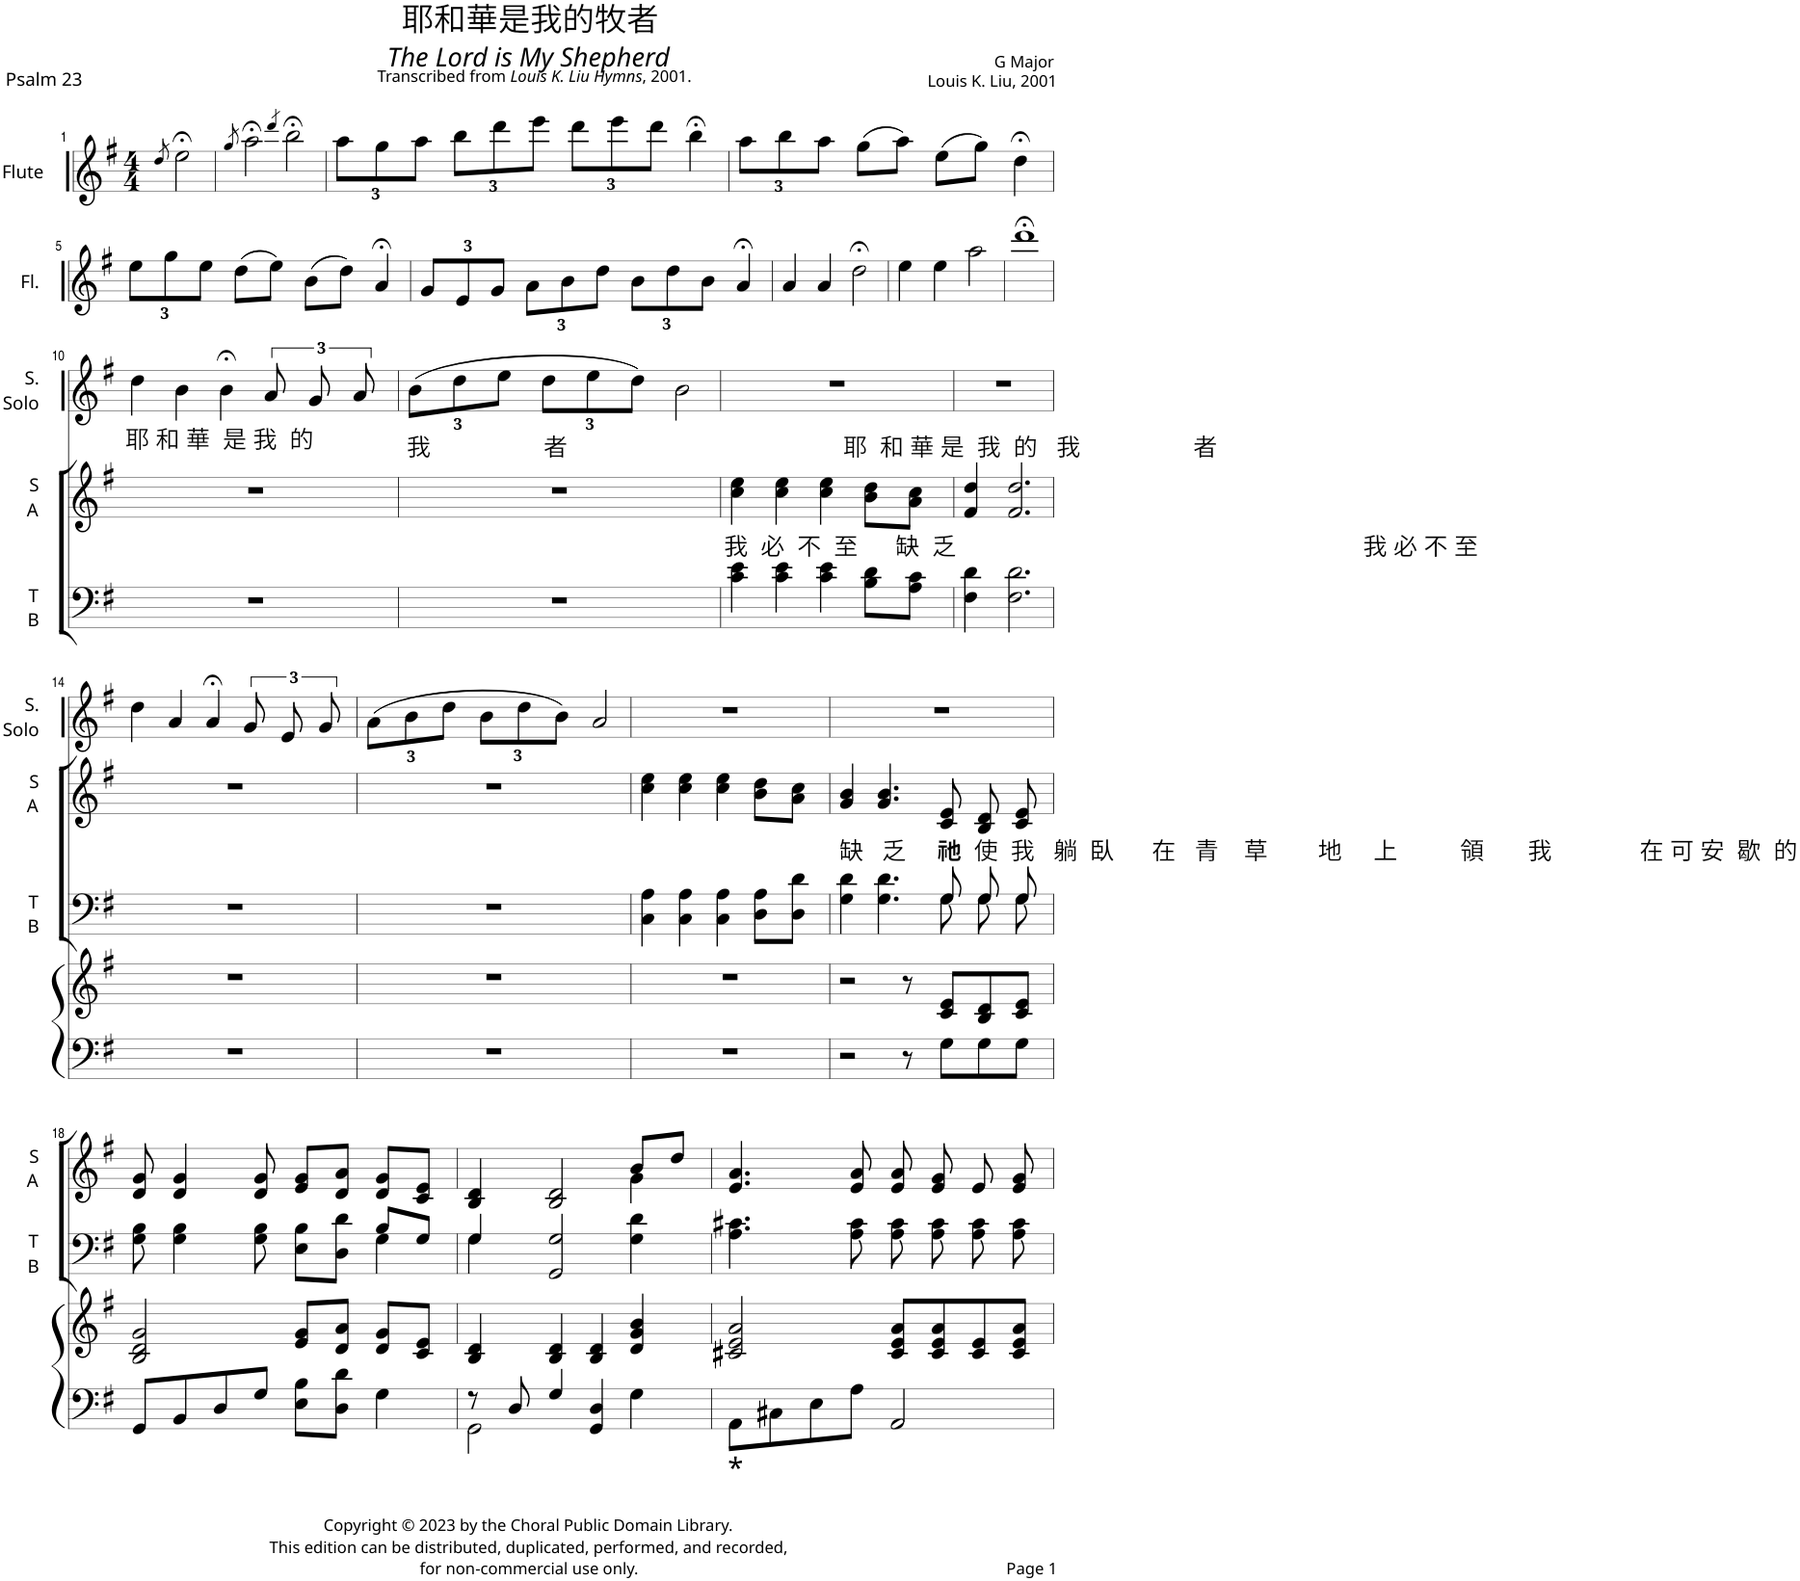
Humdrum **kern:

**kern	**kern	**kern	**kern	**kern	**kern
*part5	*part5	*part4	*part3	*part2	*part1
*staff6	*staff5	*staff4	*staff3	*staff2	*staff1
*I"Piano	*	*I"T B	*I"S A	*I"Soprano Solo	*I"Flute
*I'Pno	*	*I'T B	*I'S A	*I'S. Solo	*I'Fl.
*stria5	*stria5	*stria5	*stria5	*stria5	*
*clefF4	*clefG2	*clefF4	*clefG2	*clefG2	*clefG2
*k[f#]	*k[f#]	*k[f#]	*k[f#]	*k[f#]	*k[f#]
*M4/4	*M4/4	*M4/4	*M4/4	*M4/4	*M4/4
=1	=1	=1	=1	=1	=1
.	.	.	.	.	8qdd/
2r	1r	2r	2r	2r	2ee;<\
2ryy	.	2ryy	2ryy	2ryy	2ryy
=2	=2	=2	=2	=2	=2
.	.	.	.	.	8qgg/
1r	1r	1r	1r	1r	2aa;<\
.	.	.	.	.	4qddd/
.	.	.	.	.	2bb;<\
=3	=3	=3	=3	=3	=3
*	*	*	*	*	*Xbrackettup
1r	1r	1r	1r	1r	12aa\L
.	.	.	.	.	12gg\
.	.	.	.	.	12aa\J
.	.	.	.	.	12bb\L
.	.	.	.	.	12ddd\
.	.	.	.	.	12eee\J
.	.	.	.	.	12ddd\L
.	.	.	.	.	12eee\
.	.	.	.	.	12ddd\J
.	.	.	.	.	4bb;<\
=4	=4	=4	=4	=4	=4
1r	1r	1r	1r	1r	12aa\L
.	.	.	.	.	12bb\
.	.	.	.	.	12aa\J
.	.	.	.	.	(8gg\L
.	.	.	.	.	8aa\J)
.	.	.	.	.	(8ee\L
.	.	.	.	.	8gg\J)
.	.	.	.	.	4dd;<\
!!LO:LB:g=z
=5	=5	=5	=5	=5	=5
1r	1r	1r	1r	1r	12ee\L
.	.	.	.	.	12gg\
.	.	.	.	.	12ee\J
.	.	.	.	.	(8dd\L
.	.	.	.	.	8ee\J)
.	.	.	.	.	(8b\L
.	.	.	.	.	8dd\J)
.	.	.	.	.	4a;</
=6	=6	=6	=6	=6	=6
1r	1r	1r	1r	1r	12g/L
.	.	.	.	.	12e/
.	.	.	.	.	12g/J
.	.	.	.	.	12a\L
.	.	.	.	.	12b\
.	.	.	.	.	12dd\J
.	.	.	.	.	12b\L
.	.	.	.	.	12dd\
.	.	.	.	.	12b\J
.	.	.	.	.	4a;</
=7	=7	=7	=7	=7	=7
1r	1r	1r	1r	1r	4a/
.	.	.	.	.	4a/
.	.	.	.	.	2dd;<\
=8	=8	=8	=8	=8	=8
1r	1r	1r	1r	1r	4ee\
.	.	.	.	.	4ee\
.	.	.	.	.	2aa\
=9	=9	=9	=9	=9	=9
1r	1r	1r	1r	1r	1ddd;<
!!LO:LB:g=z
=10	=10	=10	=10	=10	=10
!	!	!	!	!LO:TX:b:t=耶 和 華  是 我  的	!
1r	1r	1r	1r	4dd\	1r
.	.	.	.	4b\	.
.	.	.	.	4b;<\	.
.	.	.	.	12a/	.
.	.	.	.	12g/	.
.	.	.	.	12a/	.
=11	=11	=11	=11	=11	=11
*	*	*	*	*Xbrackettup	*
!	!	!	!	!LO:TX:b:t=我                  者                                            耶  和 華 是  我  的   我                  者	!
1r	1r	1r	1r	(12b\L	1r
.	.	.	.	12dd\	.
.	.	.	.	12ee\J	.
.	.	.	.	12dd\L	.
.	.	.	.	12ee\	.
.	.	.	.	12dd\J)	.
.	.	.	.	2b\	.
=12	=12	=12	=12	=12	=12
!	!	!	!LO:TX:b:t=我  必  不  至      缺  乏                                                                 我 必 不 至	!	!
1r	1r	4c\ 4e\	4cc\ 4ee\	1r	1r
.	.	4c\ 4e\	4cc\ 4ee\	.	.
.	.	4c\ 4e\	4cc\ 4ee\	.	.
.	.	8B\ 8d\L	8b\ 8dd\L	.	.
.	.	8A\ 8c\J	8a\ 8cc\J	.	.
=13	=13	=13	=13	=13	=13
1r	1r	4F#\ 4d\	4f#/ 4dd/	1r	1r
.	.	2.F#\ 2.d\	2.f#/ 2.dd/	.	.
!!LO:LB:g=z
=14	=14	=14	=14	=14	=14
1r	1r	1r	1r	4dd\	1r
.	.	.	.	4a/	.
.	.	.	.	4a;</	.
*	*	*	*	*brackettup	*
.	.	.	.	12g/	.
.	.	.	.	12e/	.
.	.	.	.	12g/	.
=15	=15	=15	=15	=15	=15
*	*	*	*	*Xbrackettup	*
1r	1r	1r	1r	(12a\L	1r
.	.	.	.	12b\	.
.	.	.	.	12dd\J	.
.	.	.	.	12b\L	.
.	.	.	.	12dd\	.
.	.	.	.	12b\J)	.
.	.	.	.	2a/	.
=16	=16	=16	=16	=16	=16
1r	1r	4C\ 4A\	4cc\ 4ee\	1r	1r
.	.	4C\ 4A\	4cc\ 4ee\	.	.
.	.	4C\ 4A\	4cc\ 4ee\	.	.
.	.	8D\ 8A\L	8b\ 8dd\L	.	.
.	.	8D\ 8d\J	8a\ 8cc\J	.	.
=17	=17	=17	=17	=17	=17
*	*	*^	*	*	*
!	!	!	!	!LO:TX:b:t=缺   乏	!	!
!	!	!	!	!LO:TX:b:B:t=祂	!	!
!	!	!	!	!LO:TX:b:t=使  我   躺  臥      在   青    草        地     上          領       我              在 可 安  歇  的	!	!
2r	2r	4G\ 4d\	4ryy	4g/ 4b/	1r	1r
.	.	4.G\ 4.d\	4.ryy	4.g/ 4.b/	.	.
8r	8r	.	.	.	.	.
8G\L	8c/ 8e/L	8G/	8G\	8c/ 8e/	.	.
8G\	8B/ 8d/	8G/	8G\	8B/ 8d/	.	.
8G\J	8c/ 8e/J	8G/	8G\	8c/ 8e/	.	.
!!LO:LB:g=z
=18	=18	=18	=18	=18	=18	=18
8GG/L	2B/ 2d/ 2g/	8G\ 8B\	8ryy	8d/ 8g/	1r	1r
8BB/	.	4G\ 4B\	4ryy	4d/ 4g/	.	.
8D/	.	.	.	.	.	.
8G/J	.	8G\ 8B\	8ryy	8d/ 8g/	.	.
8E\ 8B\L	8e/ 8g/L	8E\ 8B\L	8ryy	8e/ 8g/L	.	.
8D\ 8d\J	8d/ 8a/J	8D\ 8d\J	8ryy	8d/ 8a/J	.	.
4G\	8d/ 8g/L	8B/L	4G\	8d/ 8g/L	.	.
.	8c/ 8e/J	8G/J	.	8c/ 8e/J	.	.
=19	=19	=19	=19	=19	=19	=19
*^	*	*	*	*^	*	*
8r	2GG\	4B/ 4d/	4G/	4G\	4B/ 4d/	4ryy	1r	1r
8D/	.	.	.	.	.	.	.	.
4G/	.	4B/ 4d/	2GG/ 2G/	4ryy	2B/ 2d/	2ryy	.	.
4GG/ 4D/	2ryy	4B/ 4d/	.	2ryy	.	.	.	.
4G\	.	4d/ 4g/ 4b/	4G\ 4d\	.	8b/L	4g\	.	.
.	.	.	.	.	8dd/J	.	.	.
*	*	*	*v	*v	*	*	*	*
*v	*v	*	*	*v	*v	*	*
=20	=20	=20	=20	=20	=20
8AA\L	2c#X/ 2e/ 2a/	4.A\ 4.c#X\	4.e/ 4.a/	1r	1r
8C#X\	.	.	.	.	.
8E\	.	.	.	.	.
8A\J	.	8A\ 8c#\	8e/ 8a/	.	.
2AA/	8c#/ 8e/ 8a/L	8A\ 8c#\	8e/ 8a/	.	.
.	8c#/ 8e/ 8a/	8A\ 8c#\	8e/ 8g/	.	.
.	8c#/ 8e/	8A\ 8c#\	8e/	.	.
.	8c#/ 8e/ 8a/J	8A\ 8c#\	8e/ 8g/	.	.
=	=	=	=	=	=
*-	*-	*-	*-	*-	*-
